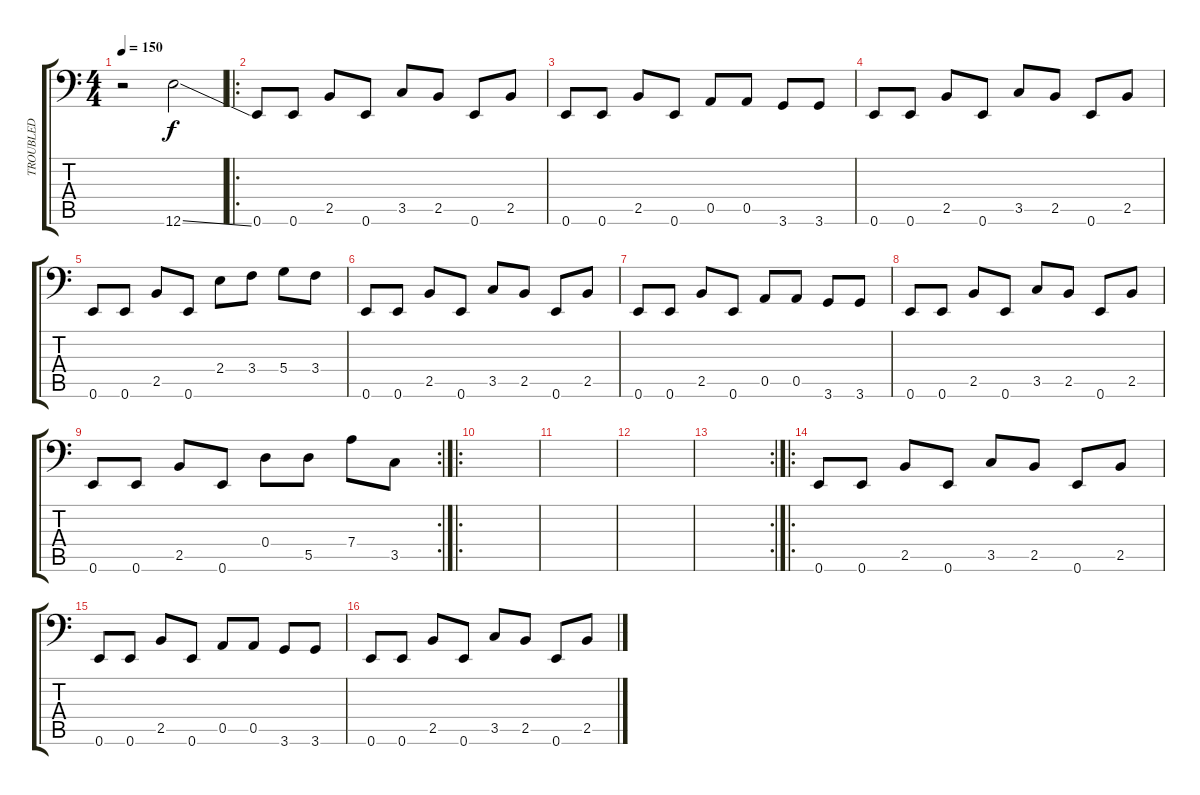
\track ("TROUBLED" "TROUBLED") {instrument electricbassfinger}
\staff {score tabs}
\tuning (E3 B2 G2 D2 A1 E1) {hide}
\ts (4 4)
\tempo 150
\clef f4
\ks c
r.2{dy f instrument electricbassfinger} 12.6{ss}.2 |
\ro
0.6.8 0.6.8 2.5.8 0.6.8 3.5.8 2.5.8 0.6.8 2.5.8 |
0.6.8 0.6.8 2.5.8 0.6.8 0.5.8 0.5.8 3.6.8 3.6.8 |
0.6.8 0.6.8 2.5.8 0.6.8 3.5.8 2.5.8 0.6.8 2.5.8 |
0.6.8 0.6.8 2.5.8 0.6.8 2.4.8 3.4.8 5.4.8 3.4.8 |
0.6.8 0.6.8 2.5.8 0.6.8 3.5.8 2.5.8 0.6.8 2.5.8 |
0.6.8 0.6.8 2.5.8 0.6.8 0.5.8 0.5.8 3.6.8 3.6.8 |
0.6.8 0.6.8 2.5.8 0.6.8 3.5.8 2.5.8 0.6.8 2.5.8 |
\rc 2
0.6.8 0.6.8 2.5.8 0.6.8 0.4.8 5.5.8 7.4.8 3.5.8 |
\ro
|
|
|
\rc 2
|
\ro
0.6.8{instrument slapbass1} 0.6.8 2.5.8 0.6.8 3.5.8 2.5.8 0.6.8 2.5.8 |
0.6.8 0.6.8 2.5.8 0.6.8 0.5.8 0.5.8 3.6.8 3.6.8 |
0.6.8 0.6.8 2.5.8 0.6.8 3.5.8 2.5.8 0.6.8 2.5.8
